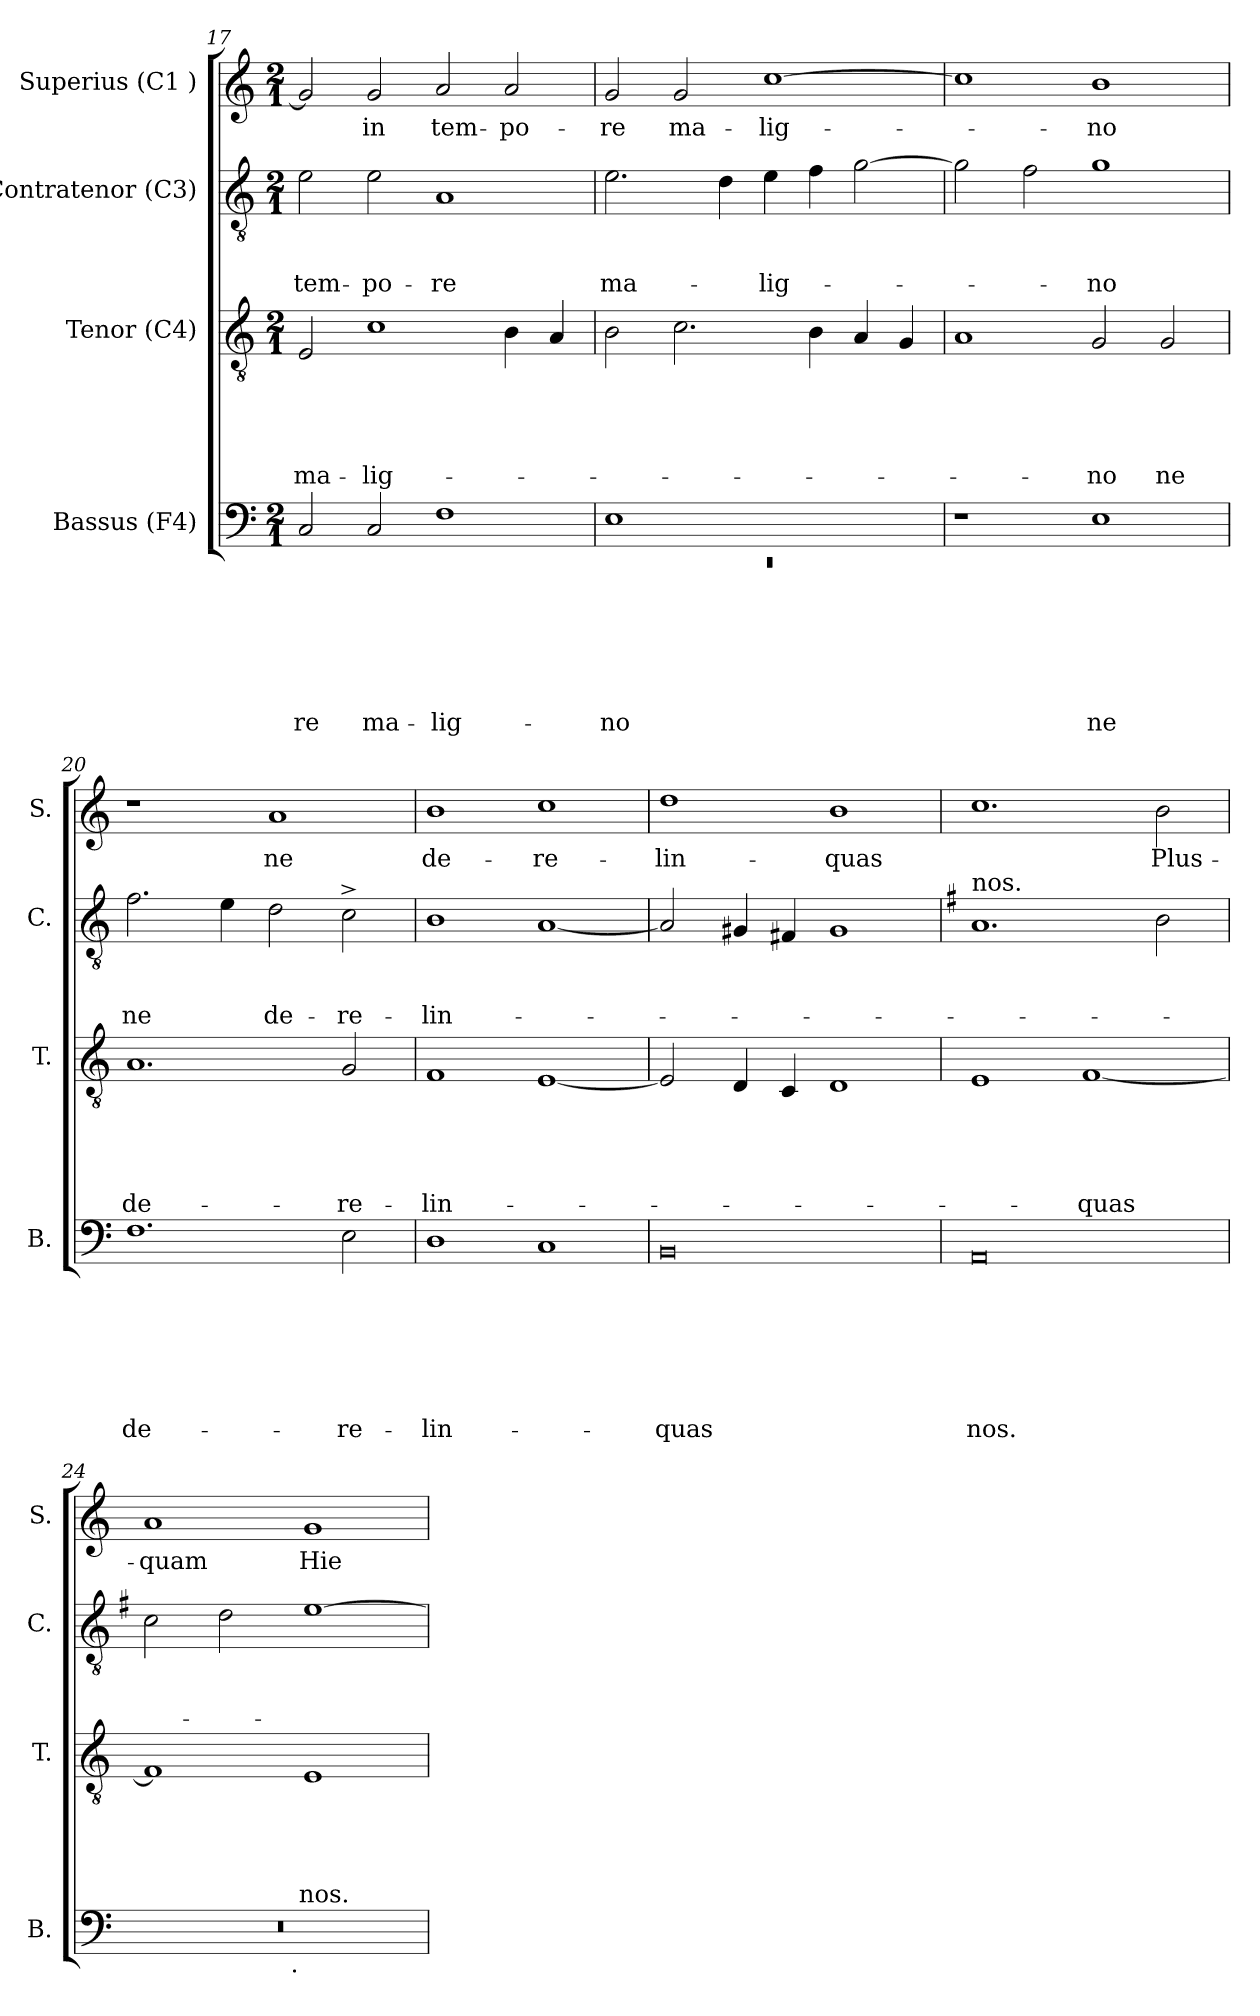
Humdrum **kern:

**kern	**text	**text	**text	**text	**text	**text	**text	**kern	**text	**text	**text	**text	**text	**kern	**text	**text	**text	**kern	**text
*part4	*part4	*part4	*part4	*part4	*part4	*part4	*part4	*part3	*part3	*part3	*part3	*part3	*part3	*part2	*part2	*part2	*part2	*part1	*part1
*staff4	*staff4	*staff4	*staff4	*staff4	*staff4	*staff4	*staff4	*staff3	*staff3	*staff3	*staff3	*staff3	*staff3	*staff2	*staff2	*staff2	*staff2	*staff1	*staff1
*I"Bassus (F4)	*	*	*	*	*	*	*	*I"Tenor (C4)	*	*	*	*	*	*I"Contratenor (C3)	*	*	*	*I"Superius (C1 )	*
*I'B.	*	*	*	*	*	*	*	*I'T.	*	*	*	*	*	*I'C.	*	*	*	*I'S.	*
*clefF4	*	*	*	*	*	*	*	*clefGv2	*	*	*	*	*	*clefGv2	*	*	*	*clefG2	*
*k[]	*	*	*	*	*	*	*	*k[]	*	*	*	*	*	*k[]	*	*	*	*k[]	*
*C:	*	*	*	*	*	*	*	*C:	*	*	*	*	*	*C:	*	*	*	*C:	*
*M2/1	*	*	*	*	*	*	*	*M2/1	*	*	*	*	*	*M2/1	*	*	*	*M2/1	*
=17	=17	=17	=17	=17	=17	=17	=17	=17	=17	=17	=17	=17	=17	=17	=17	=17	=17	=17	=17
!	!	!	!	!	!	!	!LO:LY:b	!	!	!	!	!	!LO:LY:b	!	!	!	!LO:LY:b	!	!
2C/	.	.	.	.	.	.	-re	2E/	.	.	.	.	ma-	2e\	.	.	tem-	2g/]	.
!	!	!	!	!	!	!	!LO:LY:b	!	!	!	!	!	!LO:LY:b	!	!	!	!LO:LY:b	!	!LO:LY:b
2C/	.	.	.	.	.	.	ma-	1c	.	.	.	.	-lig-	2e\	.	.	-po-	2g/	in
!	!	!	!	!	!	!	!LO:LY:b	!	!	!	!	!	!	!	!	!	!LO:LY:b	!	!LO:LY:b
1F	.	.	.	.	.	.	-lig-	.	.	.	.	.	.	1A	.	.	-re	2a/	tem-
!	!	!	!	!	!	!	!	!	!	!	!	!	!	!	!	!	!	!	!LO:LY:b
.	.	.	.	.	.	.	.	4B\	.	.	.	.	.	.	.	.	.	2a/	-po-
.	.	.	.	.	.	.	.	4A/	.	.	.	.	.	.	.	.	.	.	.
=18	=18	=18	=18	=18	=18	=18	=18	=18	=18	=18	=18	=18	=18	=18	=18	=18	=18	=18	=18
*^	*	*	*	*	*	*	*	*	*	*	*	*	*	*	*	*	*	*	*
!	!LO:N:vis=1	!	!	!	!	!	!	!LO:LY:b	!	!	!	!	!	!	!	!	!	!LO:LY:b	!	!LO:LY:b
1E	0rEE	.	.	.	.	.	.	-no	2B\	.	.	.	.	.	2.e\	.	.	ma-	2g/	-re
!	!	!	!	!	!	!	!	!	!	!	!	!	!	!	!	!	!	!	!	!LO:LY:b
.	.	.	.	.	.	.	.	.	2.c\	.	.	.	.	.	.	.	.	.	2g/	ma-
.	.	.	.	.	.	.	.	.	.	.	.	.	.	.	4d\	.	.	.	.	.
!	!	!	!	!	!	!	!	!	!	!	!	!	!	!	!	!	!	!LO:LY:b	!	!LO:LY:b
1ryy	.	.	.	.	.	.	.	.	.	.	.	.	.	.	4e\	.	.	-lig-	[>1cc	-lig-
.	.	.	.	.	.	.	.	.	4B\	.	.	.	.	.	4f\	.	.	.	.	.
.	.	.	.	.	.	.	.	.	4A/	.	.	.	.	.	[>2g\	.	.	.	.	.
.	.	.	.	.	.	.	.	.	4G/	.	.	.	.	.	.	.	.	.	.	.
*v	*v	*	*	*	*	*	*	*	*	*	*	*	*	*	*	*	*	*	*	*
=19	=19	=19	=19	=19	=19	=19	=19	=19	=19	=19	=19	=19	=19	=19	=19	=19	=19	=19	=19
1r	.	.	.	.	.	.	.	1A	.	.	.	.	.	2g\]	.	.	.	1cc]	.
.	.	.	.	.	.	.	.	.	.	.	.	.	.	2f\	.	.	.	.	.
!	!	!	!	!	!	!	!LO:LY:b	!	!	!	!	!	!LO:LY:b	!	!	!	!LO:LY:b	!	!LO:LY:b
1E	.	.	.	.	.	.	ne	2G/	.	.	.	.	-no	1g	.	.	-no	1b	-no
!	!	!	!	!	!	!	!	!	!	!	!	!	!LO:LY:b	!	!	!	!	!	!
.	.	.	.	.	.	.	.	2G/	.	.	.	.	ne	.	.	.	.	.	.
!!LO:PB:g=z
=20	=20	=20	=20	=20	=20	=20	=20	=20	=20	=20	=20	=20	=20	=20	=20	=20	=20	=20	=20
!	!	!	!	!	!	!	!LO:LY:b	!	!	!	!	!	!LO:LY:b	!	!	!	!LO:LY:b	!	!
1.F	.	.	.	.	.	.	de-	1.A	.	.	.	.	de-	2.f\	.	.	ne	1r	.
.	.	.	.	.	.	.	.	.	.	.	.	.	.	4e\	.	.	.	.	.
!	!	!	!	!	!	!	!	!	!	!	!	!	!	!	!	!	!LO:LY:b	!	!LO:LY:b
.	.	.	.	.	.	.	.	.	.	.	.	.	.	2d\	.	.	de-	1a	ne
!	!	!	!	!	!	!	!LO:LY:b	!	!	!	!	!	!LO:LY:b	!	!	!	!LO:LY:b	!	!
2E\	.	.	.	.	.	.	-re-	2G/	.	.	.	.	-re-	2c^>\	.	.	-re-	.	.
=21	=21	=21	=21	=21	=21	=21	=21	=21	=21	=21	=21	=21	=21	=21	=21	=21	=21	=21	=21
!	!	!	!	!	!	!	!LO:LY:b	!	!	!	!	!	!LO:LY:b	!	!	!	!LO:LY:b	!	!LO:LY:b
1D	.	.	.	.	.	.	-lin-	1F	.	.	.	.	-lin-	1B	.	.	-lin-	1b	de-
!	!	!	!	!	!	!	!	!	!	!	!	!	!	!	!	!	!	!	!LO:LY:b
1C	.	.	.	.	.	.	.	[<1E	.	.	.	.	.	[<1A	.	.	.	1cc	-re-
=22	=22	=22	=22	=22	=22	=22	=22	=22	=22	=22	=22	=22	=22	=22	=22	=22	=22	=22	=22
!	!	!	!	!	!	!	!LO:LY:b	!	!	!	!	!	!	!	!	!	!	!	!LO:LY:b
0BB	.	.	.	.	.	.	-quas	2E/]	.	.	.	.	.	2A/]	.	.	.	1dd	-lin-
.	.	.	.	.	.	.	.	4D/	.	.	.	.	.	4G#/	.	.	.	.	.
.	.	.	.	.	.	.	.	4C/	.	.	.	.	.	4F#/	.	.	.	.	.
!	!	!	!	!	!	!	!	!	!	!	!	!	!	!	!	!	!	!	!LO:LY:b
.	.	.	.	.	.	.	.	1D	.	.	.	.	.	1G#	.	.	.	1b	-quas
=23	=23	=23	=23	=23	=23	=23	=23	=23	=23	=23	=23	=23	=23	=23	=23	=23	=23	=23	=23
*	*	*	*	*	*	*	*	*	*	*	*	*	*	*k[f#]	*	*	*	*	*
*	*	*	*	*	*	*	*	*	*	*	*	*	*	*G:	*	*	*	*	*
!	!	!	!	!	!	!	!	!	!	!	!	!	!	!LO:TX:a:t=nos.	!	!	!	!	!
!	!	!	!	!	!	!	!LO:LY:b	!	!	!	!	!	!	!	!	!	!	!	!
0AA	.	.	.	.	.	.	nos.	1E	.	.	.	.	.	1.A	.	.	.	1.cc	.
!	!	!	!	!	!	!	!	!	!	!	!	!	!LO:LY:b	!	!	!	!	!	!
.	.	.	.	.	.	.	.	[<1F	.	.	.	.	-quas	.	.	.	.	.	.
!	!	!	!	!	!	!	!	!	!	!	!	!	!	!	!	!	!	!	!LO:LY:b
.	.	.	.	.	.	.	.	.	.	.	.	.	.	2B\	.	.	.	2b\	Plus-
=24	=24	=24	=24	=24	=24	=24	=24	=24	=24	=24	=24	=24	=24	=24	=24	=24	=24	=24	=24
!	!	!	!	!	!	!	!	!	!	!	!	!	!	!	!	!	!	!	!LO:LY:b
*^	*	*	*	*	*	*	*	*	*	*	*	*	*	*	*	*	*	*	*
0r	2ryy	.	.	.	.	.	.	.	1F]	.	.	.	.	.	2c\	.	.	.	1a	-quam
.	4...ryy	.	.	.	.	.	.	.	.	.	.	.	.	.	2d\	.	.	.	.	.
!	!LO:TX:b:t=.	!	!	!	!	!	!	!	!	!	!	!	!	!	!	!	!	!	!	!
.	1ryy	.	.	.	.	.	.	.	.	.	.	.	.	.	.	.	.	.	.	.
!	!	!	!	!	!	!	!	!	!	!	!	!	!	!LO:LY:b	!	!	!	!	!	!LO:LY:b
.	.	.	.	.	.	.	.	.	1E	.	.	.	.	nos.	[<1e	.	.	.	1g	Hie-
.	32ryy	.	.	.	.	.	.	.	.	.	.	.	.	.	.	.	.	.	.	.
*v	*v	*	*	*	*	*	*	*	*	*	*	*	*	*	*	*	*	*	*	*
=	=	=	=	=	=	=	=	=	=	=	=	=	=	=	=	=	=	=	=
*-	*-	*-	*-	*-	*-	*-	*-	*-	*-	*-	*-	*-	*-	*-	*-	*-	*-	*-	*-
